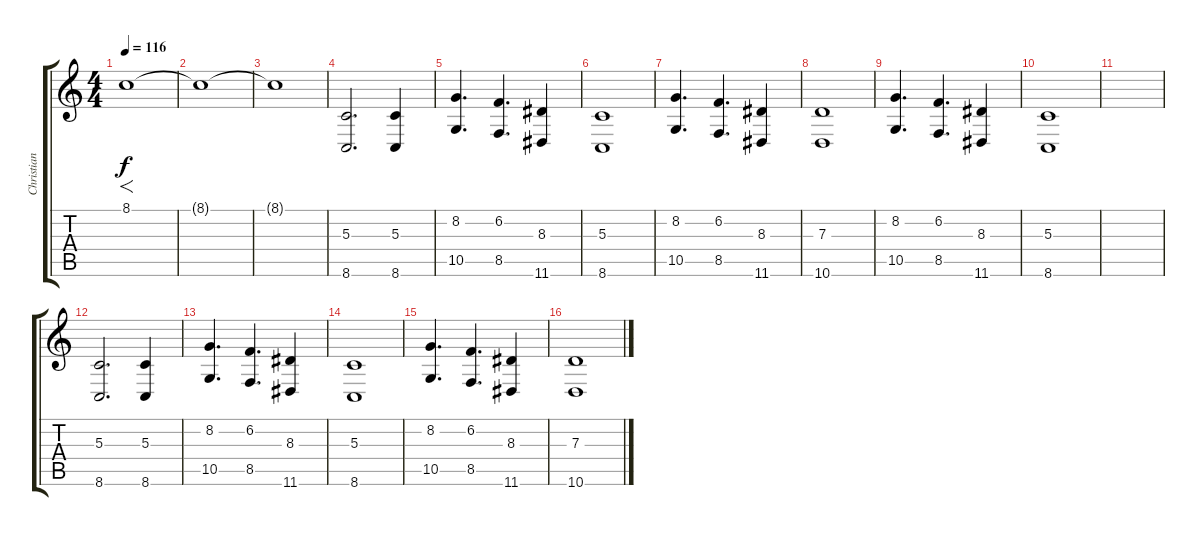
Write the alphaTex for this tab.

\track ("Christian Lorenz [Flake]" "Christian ") {instrument choiraahs}
\staff {score tabs}
\tuning (E4 B3 G3 D3 A2 E2) {hide}
\ts (4 4)
\tempo 116
\clef g2
\ks c
8.1.1{f dy f} |
8.1{t}.1 |
8.1{t}.1 |
(5.3 8.6).2{d} (5.3 8.6).4 |
(8.2 10.5).4{d} (6.2 8.5).4{d} (8.3 11.6).4 |
(5.3 8.6).1 |
(8.2 10.5).4{d} (6.2 8.5).4{d} (8.3 11.6).4 |
(7.3 10.6).1 |
(8.2 10.5).4{d} (6.2 8.5).4{d} (8.3 11.6).4 |
(5.3 8.6).1 |
|
(5.3 8.6).2{d} (5.3 8.6).4 |
(8.2 10.5).4{d} (6.2 8.5).4{d} (8.3 11.6).4 |
(5.3 8.6).1 |
(8.2 10.5).4{d} (6.2 8.5).4{d} (8.3 11.6).4 |
(7.3 10.6).1
